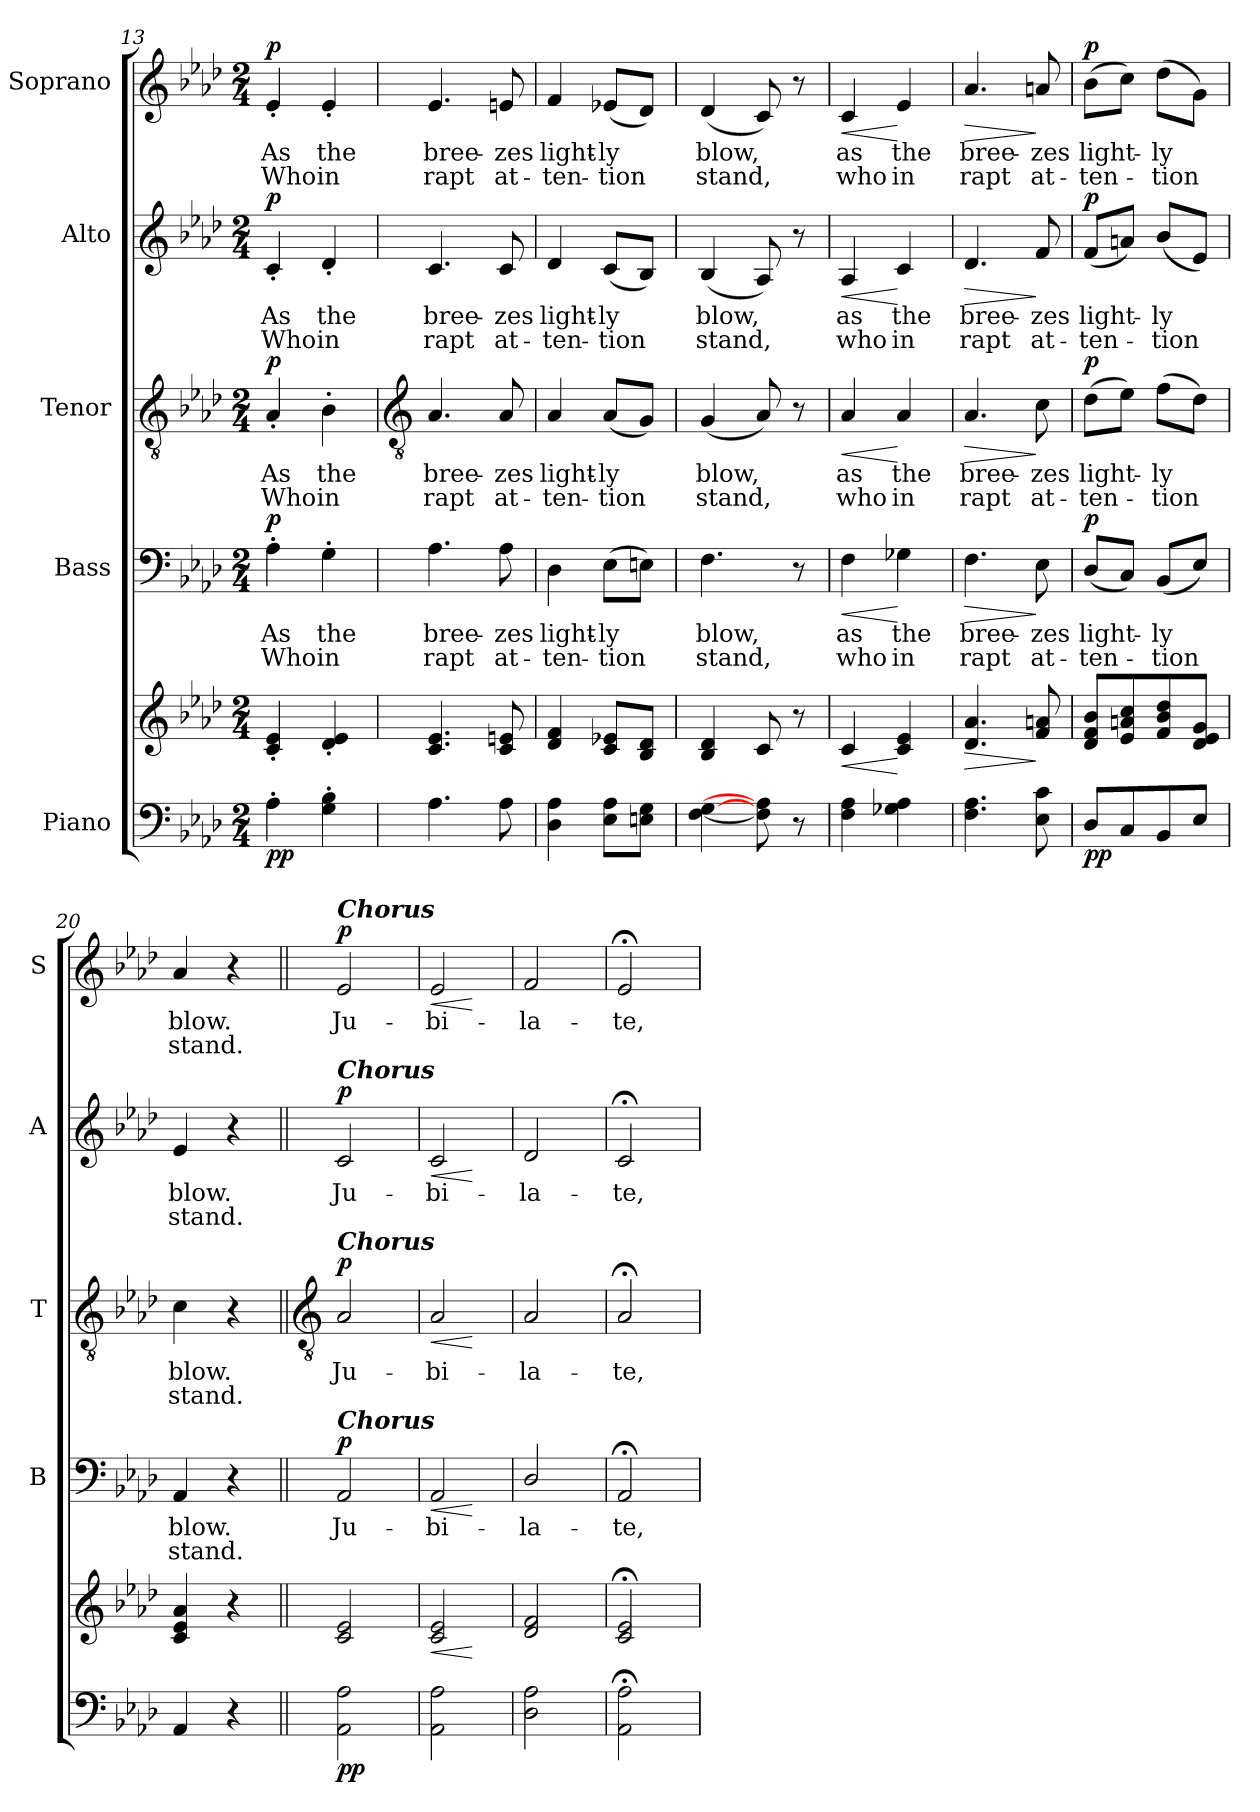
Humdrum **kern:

**kern	**kern	**dynam	**kern	**text	**text	**dynam	**kern	**text	**text	**dynam	**kern	**text	**text	**dynam	**kern	**text	**text	**dynam
*part5	*part5	*part5	*part4	*part4	*part4	*part4	*part3	*part3	*part3	*part3	*part2	*part2	*part2	*part2	*part1	*part1	*part1	*part1
*staff6	*staff5	*staff5/6	*staff4	*staff4	*staff4	*staff4	*staff3	*staff3	*staff3	*staff3	*staff2	*staff2	*staff2	*staff2	*staff1	*staff1	*staff1	*staff1
*I"Piano	*	*	*I"Bass	*	*	*	*I"Tenor	*	*	*	*I"Alto	*	*	*	*I"Soprano	*	*	*
*	*	*	*I'B	*	*	*	*I'T	*	*	*	*I'A	*	*	*	*I'S	*	*	*
*clefF4	*clefG2	*	*clefF4	*	*	*	*clefGv2	*	*	*	*clefG2	*	*	*	*clefG2	*	*	*
*k[b-e-a-d-]	*k[b-e-a-d-]	*	*k[b-e-a-d-]	*	*	*	*k[b-e-a-d-]	*	*	*	*k[b-e-a-d-]	*	*	*	*k[b-e-a-d-]	*	*	*
*A-:	*A-:	*	*A-:	*	*	*	*A-:	*	*	*	*A-:	*	*	*	*A-:	*	*	*
*M2/4	*M2/4	*	*M2/4	*	*	*	*M2/4	*	*	*	*M2/4	*	*	*	*M2/4	*	*	*
=13	=13	=13	=13	=13	=13	=13	=13	=13	=13	=13	=13	=13	=13	=13	=13	=13	=13	=13
!	!	!LO:DY:b=2	!	!LO:LY:b	!LO:LY:b	!	!	!LO:LY:b	!LO:LY:b	!	!	!LO:LY:b	!LO:LY:b	!	!	!LO:LY:b	!LO:LY:b	!
!	!	!LO:DY:n=1:b	!	!	!	!LO:DY:b	!	!	!	!LO:DY:b	!	!	!	!LO:DY:b	!	!	!	!LO:DY:b
4A-'	4c' 4e-'	p p	4A-'	As	Who	p	4A-'	As	Who	p	4c'	As	Who	p	4e-'	As	Who	p
!	!	!	!	!LO:LY:b	!LO:LY:b	!	!	!LO:LY:b	!LO:LY:b	!	!	!LO:LY:b	!LO:LY:b	!	!	!LO:LY:b	!LO:LY:b	!
4G' 4B-'	4d-' 4e-'	.	4G'	the	in	.	4B-'	the	in	.	4d-'	the	in	.	4e-'	the	in	.
!!LO:LB:g=z
=14	=14	=14	=14	=14	=14	=14	=14	=14	=14	=14	=14	=14	=14	=14	=14	=14	=14	=14
*	*	*	*	*	*	*	*clefGv2	*	*	*	*	*	*	*	*	*	*	*
!	!	!	!	!LO:LY:b	!LO:LY:b	!	!	!LO:LY:b	!LO:LY:b	!	!	!LO:LY:b	!LO:LY:b	!	!	!LO:LY:b	!LO:LY:b	!
4.A-	4.c 4.e-	.	4.A-	bree-	-rapt	.	4.A-	bree-	-rapt	.	4.c	bree-	-rapt	.	4.e-	bree-	-rapt	.
!	!	!	!	!LO:LY:b	!LO:LY:b	!	!	!LO:LY:b	!LO:LY:b	!	!	!LO:LY:b	!LO:LY:b	!	!	!LO:LY:b	!LO:LY:b	!
8A-	8c 8en	.	8A-	zes	at-	.	8A-	zes	at-	.	8c	zes	at-	.	8en	zes	at-	.
=15	=15	=15	=15	=15	=15	=15	=15	=15	=15	=15	=15	=15	=15	=15	=15	=15	=15	=15
!	!	!	!	!LO:LY:b	!LO:LY:b	!	!	!LO:LY:b	!LO:LY:b	!	!	!LO:LY:b	!LO:LY:b	!	!	!LO:LY:b	!LO:LY:b	!
4D- 4A-	4d- 4f	.	4D-	-light-	-ten-	.	4A-	-light-	-ten-	.	4d-	-light-	-ten-	.	4f	-light-	-ten-	.
!	!	!	!	!LO:LY:b	!LO:LY:b	!	!	!LO:LY:b	!LO:LY:b	!	!	!LO:LY:b	!LO:LY:b	!	!	!LO:LY:b	!LO:LY:b	!
8E- 8A-L	8c 8e-XL	.	(>8E-L	-ly	tion	.	(<8A-L	-ly	tion	.	(<8cL	-ly	tion	.	(<8e-XL	-ly	tion	.
8En 8GJ	8B- 8d-J	.	8EnJ)	.	.	.	8GJ)	.	.	.	8B-J)	.	.	.	8d-J)	.	.	.
=16	=16	=16	=16	=16	=16	=16	=16	=16	=16	=16	=16	=16	=16	=16	=16	=16	=16	=16
!	!	!	!	!LO:LY:b	!LO:LY:b	!	!	!LO:LY:b	!LO:LY:b	!	!	!LO:LY:b	!LO:LY:b	!	!	!LO:LY:b	!LO:LY:b	!
[4F [4G	4B- 4d-	.	4.F	blow,	stand,	.	(<4G	blow,	stand,	.	(<4B-	blow,	stand,	.	(<4d-	blow,	stand,	.
8F] 8A-]	8c	.	.	.	.	.	8A-)	.	.	.	8A-)	.	.	.	8c)	.	.	.
8r	8r	.	8r	.	.	.	8r	.	.	.	8r	.	.	.	8r	.	.	.
=17	=17	=17	=17	=17	=17	=17	=17	=17	=17	=17	=17	=17	=17	=17	=17	=17	=17	=17
!	!	!LO:HP:b	!	!LO:LY:b	!LO:LY:b	!LO:HP:b	!	!LO:LY:b	!LO:LY:b	!LO:HP:b	!	!LO:LY:b	!LO:LY:b	!LO:HP:b	!	!LO:LY:b	!LO:LY:b	!LO:HP:b
4F 4A-	4c	<	4F	as	who	<	4A-	as	who	<	4A-	as	who	<	4c	as	who	<
!	!	!	!	!LO:LY:b	!LO:LY:b	!	!	!LO:LY:b	!LO:LY:b	!	!	!LO:LY:b	!LO:LY:b	!	!	!LO:LY:b	!LO:LY:b	!
4G-X 4A-	4c 4e-	[	4G-X	the	in	[	4A-	the	in	[	4c	the	in	[	4e-	the	in	[
=18	=18	=18	=18	=18	=18	=18	=18	=18	=18	=18	=18	=18	=18	=18	=18	=18	=18	=18
!	!	!LO:HP:b	!	!LO:LY:b	!LO:LY:b	!LO:HP:b	!	!LO:LY:b	!LO:LY:b	!LO:HP:b	!	!LO:LY:b	!LO:LY:b	!LO:HP:b	!	!LO:LY:b	!LO:LY:b	!LO:HP:b
4.F 4.A-	4.d- 4.a-	>	4.F	bree-	-rapt	>	4.A-	bree-	-rapt	>	4.d-	bree-	-rapt	>	4.a-	bree-	-rapt	>
!	!	!	!	!LO:LY:b	!LO:LY:b	!	!	!LO:LY:b	!LO:LY:b	!	!	!LO:LY:b	!LO:LY:b	!	!	!LO:LY:b	!LO:LY:b	!
8E- 8c	8f 8an	]	8E-	zes	at-	]	8c	zes	at-	]	8f	zes	at-	]	8an	zes	at-	]
=19	=19	=19	=19	=19	=19	=19	=19	=19	=19	=19	=19	=19	=19	=19	=19	=19	=19	=19
!	!	!LO:DY:b=2	!	!LO:LY:b	!LO:LY:b	!	!	!LO:LY:b	!LO:LY:b	!	!	!LO:LY:b	!LO:LY:b	!	!	!LO:LY:b	!LO:LY:b	!
!	!	!LO:DY:n=1:b	!	!	!	!LO:DY:b	!	!	!	!LO:DY:b	!	!	!	!LO:DY:b	!	!	!	!LO:DY:b
8D-L	8d- 8f 8b-L	p p	(<8D-L	light-	ten-	p	(>8d-L	light-	ten-	p	(<8fL	light-	ten-	p	(>8b-L	light-	ten-	p
8C	8e- 8an 8cc	.	8CJ)	.	.	.	8e-J)	.	.	.	8anJ)	.	.	.	8ccJ)	.	.	.
!	!	!	!	!LO:LY:b	!LO:LY:b	!	!	!LO:LY:b	!LO:LY:b	!	!	!LO:LY:b	!LO:LY:b	!	!	!LO:LY:b	!LO:LY:b	!
8BB-	8f 8b- 8dd-	.	(<8BB-L	ly	tion	.	(>8fL	ly	tion	.	(<8b-L	ly	tion	.	(>8dd-L	ly	tion	.
8E-J	8d- 8e- 8gJ	.	8E-J)	.	.	.	8d-J)	.	.	.	8e-J)	.	.	.	8gJ)	.	.	.
=20	=20	=20	=20	=20	=20	=20	=20	=20	=20	=20	=20	=20	=20	=20	=20	=20	=20	=20
!	!	!	!	!LO:LY:b	!LO:LY:b	!	!	!LO:LY:b	!LO:LY:b	!	!	!LO:LY:b	!LO:LY:b	!	!	!LO:LY:b	!LO:LY:b	!
4AA-	4c 4e- 4a-	.	4AA-	blow.	stand.	.	4c	blow.	stand.	.	4e-	blow.	stand.	.	4a-	blow.	stand.	.
4r	4r	.	4r	.	.	.	4r	.	.	.	4r	.	.	.	4r	.	.	.
!!LO:LB:g=z
=21||	=21||	=21||	=21||	=21||	=21||	=21||	=21||	=21||	=21||	=21||	=21||	=21||	=21||	=21||	=21||	=21||	=21||	=21||
*	*	*	*	*	*	*	*clefGv2	*	*	*	*	*	*	*	*	*	*	*
!	!	!	!	!	!	!	!	!	!	!	!	!	!	!	!LO:TX:a:Bi:t=Chorus	!	!	!
!	!	!	!	!	!	!	!	!	!	!	!LO:TX:a:Bi:t=Chorus	!	!	!	!	!	!	!
!	!	!	!	!	!	!	!LO:TX:a:Bi:t=Chorus	!	!	!	!	!	!	!	!	!	!	!
!	!	!	!LO:TX:a:Bi:t=Chorus	!	!	!	!	!	!	!	!	!	!	!	!	!	!	!
!	!	!LO:DY:b=2	!	!LO:LY:b	!	!	!	!LO:LY:b	!	!	!	!LO:LY:b	!	!	!	!LO:LY:b	!	!
!	!	!LO:DY:n=1:b	!	!	!	!LO:DY:b	!	!	!	!LO:DY:b	!	!	!	!LO:DY:b	!	!	!	!LO:DY:b
2AA- 2A-	2c 2e-	p p	2AA-	Ju-	.	p	2A-	Ju-	.	p	2c	Ju-	.	p	2e-	Ju-	.	p
=22	=22	=22	=22	=22	=22	=22	=22	=22	=22	=22	=22	=22	=22	=22	=22	=22	=22	=22
!	!	!LO:HP:b	!	!LO:LY:b	!	!LO:HP:b	!	!LO:LY:b	!	!LO:HP:b	!	!LO:LY:b	!	!LO:HP:b	!	!LO:LY:b	!	!LO:HP:b
2AA- 2A-	2c 2e-	<	2AA-	-bi-	.	<	2A-	-bi-	.	<	2c	-bi-	.	<	2e-	-bi-	.	<
.	.	[	.	.	.	[	.	.	.	[	.	.	.	[	.	.	.	[
=23	=23	=23	=23	=23	=23	=23	=23	=23	=23	=23	=23	=23	=23	=23	=23	=23	=23	=23
!	!	!	!	!LO:LY:b	!	!	!	!LO:LY:b	!	!	!	!LO:LY:b	!	!	!	!LO:LY:b	!	!
2D-\ 2A-\	2d- 2f	.	2D-/	-la-	.	.	2A-	-la-	.	.	2d-	-la-	.	.	2f	-la-	.	.
=24	=24	=24	=24	=24	=24	=24	=24	=24	=24	=24	=24	=24	=24	=24	=24	=24	=24	=24
!	!	!	!	!LO:LY:b	!	!	!	!LO:LY:b	!	!	!	!LO:LY:b	!	!	!	!LO:LY:b	!	!
2AA-;< 2A-;<	2c;< 2e-;<	.	2AA-;<	-te,	.	.	2A-;<	-te,	.	.	2c;<	-te,	.	.	2e-;<	-te,	.	.
=	=	=	=	=	=	=	=	=	=	=	=	=	=	=	=	=	=	=
*-	*-	*-	*-	*-	*-	*-	*-	*-	*-	*-	*-	*-	*-	*-	*-	*-	*-	*-
